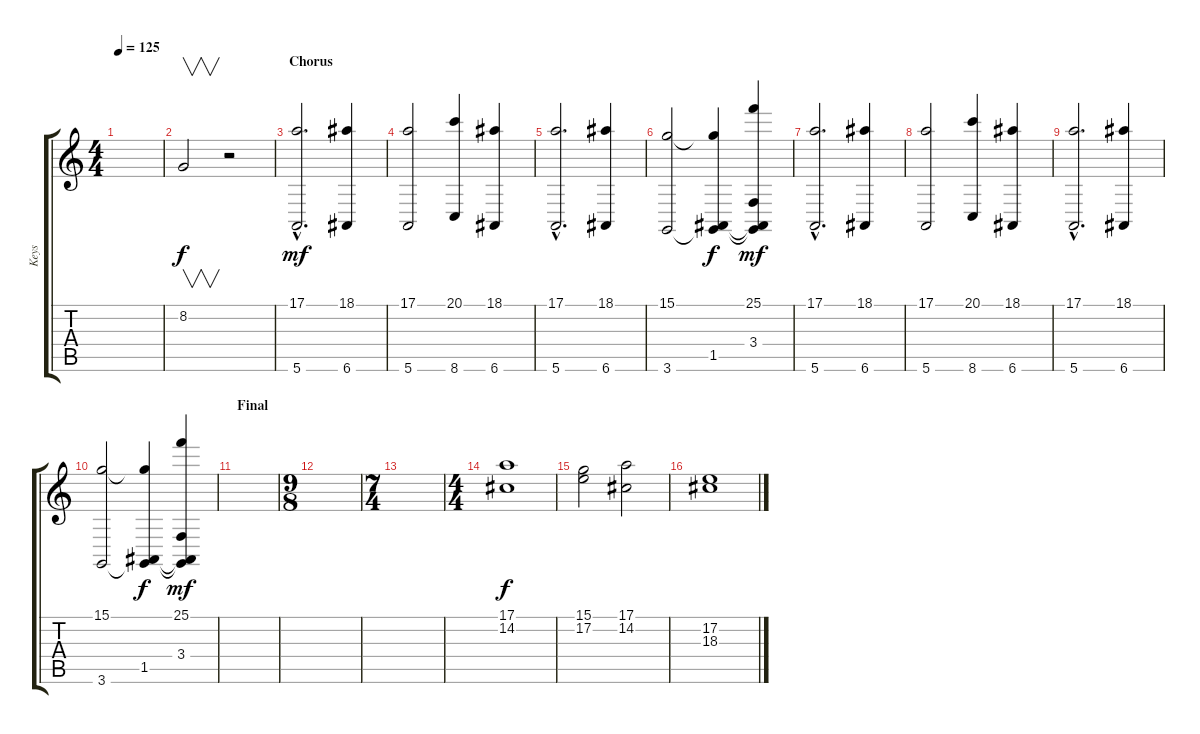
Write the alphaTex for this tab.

\track ("Keys" "Keys") {instrument stringensemble1}
\staff {score tabs}
\tuning (E4 B3 G3 D3 A2 E2) {hide}
\ts (4 4)
\tempo 125
\clef g2
\ks c
|
8.2.2{v} r.2 |
\section ("" "Chorus")
(17.1{hac} 5.6{hac}).2{d dy mf} (18.1 6.6).4 |
(17.1 5.6).2 (20.1 8.6).4 (18.1 6.6).4 |
(17.1{hac} 5.6{hac}).2{d} (18.1 6.6).4 |
(15.1 3.6).2 (15.1{t} 1.5 3.6{t}).4{dy f} (25.1 3.4 1.5{t} 3.6{t}).4{dy mf} |
(17.1{hac} 5.6{hac}).2{d} (18.1 6.6).4 |
(17.1 5.6).2 (20.1 8.6).4 (18.1 6.6).4 |
(17.1{hac} 5.6{hac}).2{d} (18.1 6.6).4 |
(15.1 3.6).2 (15.1{t} 1.5 3.6{t}).4{dy f} (25.1 3.4 1.5{t} 3.6{t}).4{dy mf} |
\section ("" "Final")
|
\ts (9 8)
|
\ts (7 4)
|
\ts (4 4)
(17.1 14.2).1{dy f} |
(15.1 17.2).2 (17.1 14.2).2 |
(17.2 18.3).1
